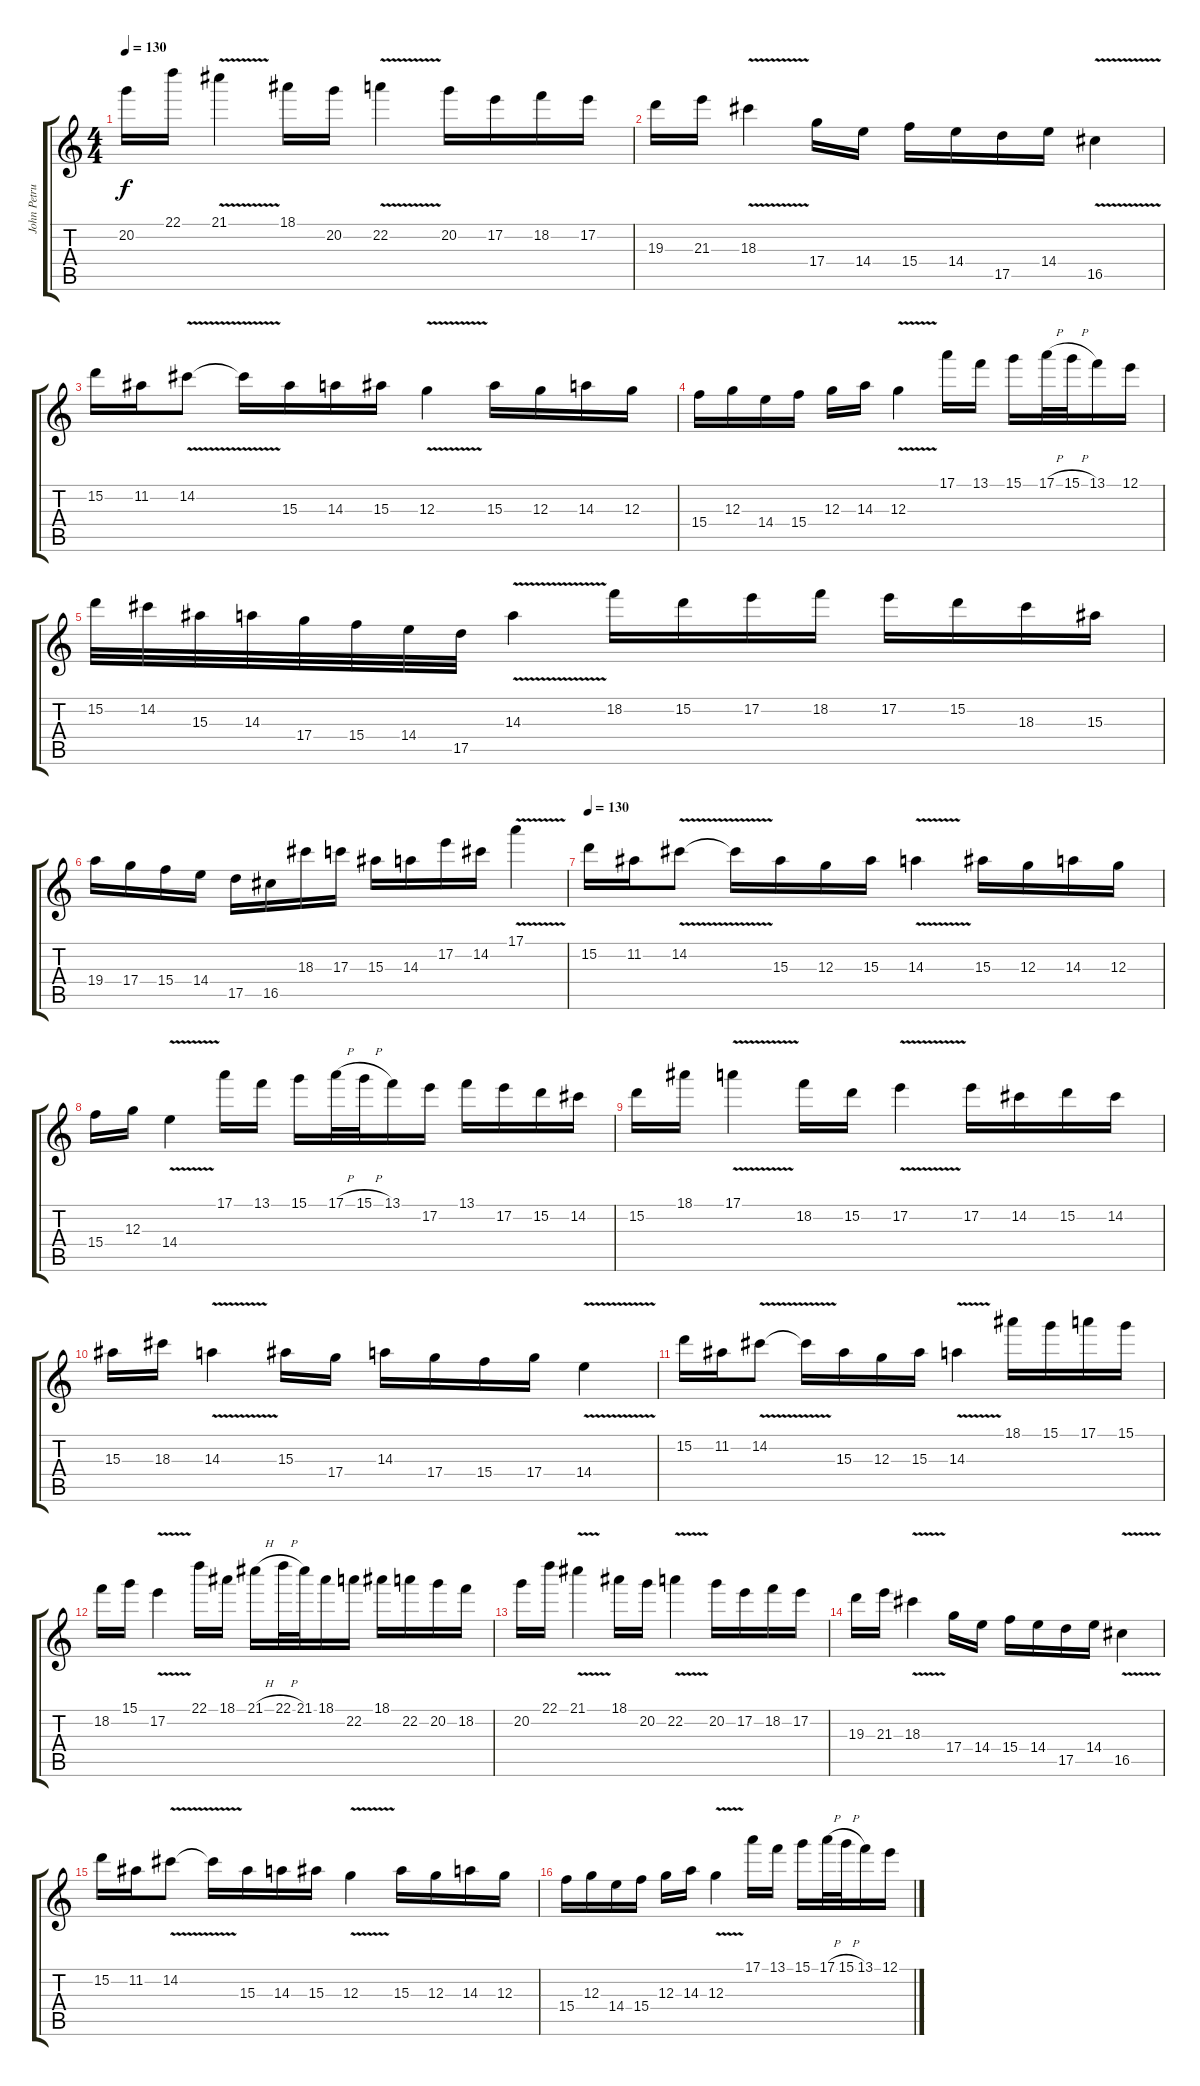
\track ("John Petrucci" "John Petru") {instrument distortionguitar}
\staff {score tabs}
\tuning (E4 B3 G3 D3 A2 E2) {hide}
\ts (4 4)
\tempo 130
\clef g2
\ks c
20.2.16{dy f} 22.1.16 21.1{v}.4 18.1.16 20.2.16 22.2{v}.4 20.2.16 17.2.16 18.2.16 17.2.16 |
19.3.16 21.3.16 18.3{v}.4 17.4.16 14.4.16 15.4.16 14.4.16 17.5.16 14.4.16 16.5{v}.4 |
15.2.16 11.2.16 14.2{v}.8 14.2{t}.16 15.3.16 14.3.16 15.3.16 12.3{v}.4 15.3.16 12.3.16 14.3.16 12.3.16 |
15.4.16 12.3.16 14.4.16 15.4.16 12.3.16 14.3.16 12.3{v}.4 17.1.16 13.1.16 15.1.16 17.1{h}.32 15.1{h}.32 13.1.16 12.1.16 |
15.2.32 14.2.32 15.3.32 14.3.32 17.4.32 15.4.32 14.4.32 17.5.32 14.3{v}.4 18.2.16 15.2.16 17.2.16 18.2.16 17.2.16 15.2.16 18.3.16 15.3.16 |
19.4.16 17.4.16 15.4.16 14.4.16 17.5.16 16.5.16 18.3.16 17.3.16 15.3.16 14.3.16 17.2.16 14.2.16 17.1{v}.4 |
\tempo 130
15.2.16{volume 14} 11.2.16 14.2{v}.8 14.2{t}.16 15.3.16 12.3.16 15.3.16 14.3{v}.4 15.3.16 12.3.16 14.3.16 12.3.16 |
15.4.16 12.3.16 14.4{v}.4 17.1.16 13.1.16 15.1.16 17.1{h}.32 15.1{h}.32 13.1.16 17.2.16 13.1.16 17.2.16 15.2.16 14.2.16 |
15.2.16 18.1.16 17.1{v}.4 18.2.16 15.2.16 17.2{v}.4 17.2.16 14.2.16 15.2.16 14.2.16 |
15.3.16 18.3.16 14.3{v}.4 15.3.16 17.4.16 14.3.16 17.4.16 15.4.16 17.4.16 14.4{v}.4 |
15.2.16 11.2.16 14.2{v}.8 14.2{t}.16 15.3.16 12.3.16 15.3.16 14.3{v}.4 18.1.16 15.1.16 17.1.16 15.1.16 |
18.2.16 15.1.16 17.2{v}.4 22.1.16 18.1.16 21.1{h}.16 22.1{h}.32 21.1.32 18.1.16 22.2.16 18.1.16 22.2.16 20.2.16 18.2.16 |
20.2.16 22.1.16 21.1{v}.4 18.1.16 20.2.16 22.2{v}.4 20.2.16 17.2.16 18.2.16 17.2.16 |
19.3.16 21.3.16 18.3{v}.4 17.4.16 14.4.16 15.4.16 14.4.16 17.5.16 14.4.16 16.5{v}.4 |
15.2.16 11.2.16 14.2{v}.8 14.2{t}.16 15.3.16 14.3.16 15.3.16 12.3{v}.4 15.3.16 12.3.16 14.3.16 12.3.16 |
15.4.16 12.3.16 14.4.16 15.4.16 12.3.16 14.3.16 12.3{v}.4 17.1.16 13.1.16 15.1.16 17.1{h}.32 15.1{h}.32 13.1.16 12.1.16
